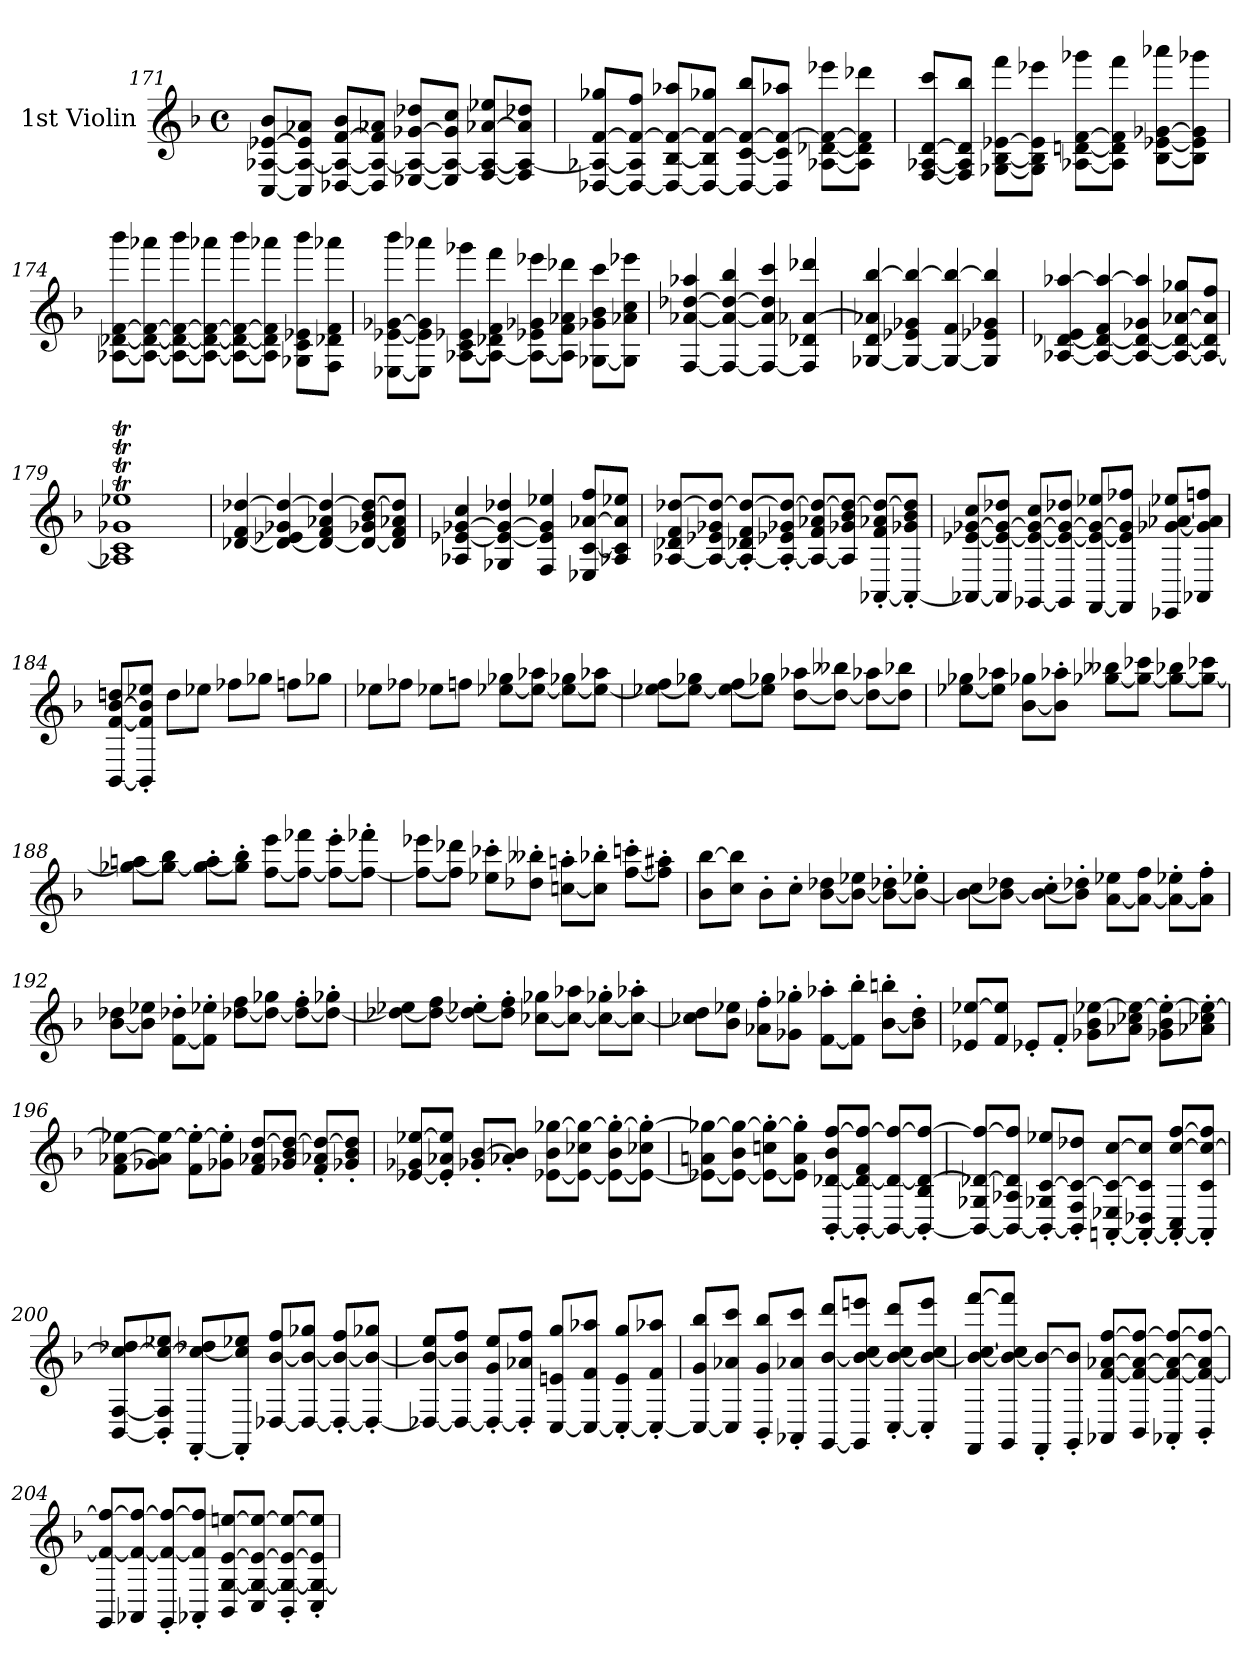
**kern
*part1
*staff1
*I"1st Violin
*I'Vln
*clefG2
*k[b-]
*M4/4
*met(c)
=171
[8C [8A-X [8e-X 8b-L
8C] 8A-_ 8e-] 8a-XJ
[8D-X 8A-_ [8f 8b-L
8D-] 8A-_ 8f] 8a-XJ
[8E-X 8A-_ [8g-X 8dd-XL
8E-] 8A-_ 8g-] 8ccJ
[8F 8A-_ [8a-X 8ee-XL
8F] 8A-_ 8a-] 8dd-XJ
=172
[8D-X 8A-X_ [8f 8gg-XL
8D-_ 8A-] 8f_ 8ffJ
8D-_ [8B- 8f_ 8aa-XL
8D-_ 8B-] 8f_ 8gg-XJ
8D-_ [8c 8f_ 8bb-L
8D-] 8c] 8f_ 8aa-XJ
[8A-X [8d-X 8f_ 8eee-XL
8A-] 8d-] 8f] 8ddd-XJ
=173
[8F [8A-X [8d 8cccL
8F] 8A-] 8d] 8bb-J
[8G-X [8B- [8e-X 8fffL
8G-] 8B-] 8e-] 8eee-XJ
[8A-X [8dn [8f 8ggg-XL
8A-] 8d] 8f] 8fffJ
[8B- [8e-X [8g-X 8aaa-XL
8B-] 8e-] 8g-] 8ggg-XJ
=174
[8A-X [8d-X [8f 8bbb-L
8A-_ 8d-_ 8f_ 8aaa-XJ
8A-_ 8d-_ 8f_ 8bbb-L
8A-_ 8d-_ 8f_ 8aaa-XJ
8A-_ 8d-_ 8f_ 8bbb-L
8A-] 8d-] 8f] 8aaa-XJ
8G-X 8c 8e-X 8bbb-L
8F 8d-X 8f 8aaa-XJ
=175
[8E-X [8e-X [8g-X 8bbb-L
8E-] 8e-] 8g-] 8aaa-XJ
[8A-X 8c 8e-X 8ggg-XL
8A-_ 8d-X 8f 8fffJ
8A-_ 8e-X 8g-X 8eee-XL
8A-] 8f 8a-X 8ddd-XJ
[8G-X 8g-X 8b- 8cccL
8G-] 8a-X 8cc 8eee-XJ
=176
[4F [4a-X [4dd-X 4aa-X
4F_ 4a-_ 4dd-_ 4bb-
4F_ 4a-] 4dd-] 4ccc
4F] 4d-X [4a-X 4ddd-X
=177
[4G-X 4d 4a-X] [4bb-
4G-_ 4e-X 4g-X 4bb-_
4G-_ 4f 4bb-_
4G-] 4e-X 4g-X 4bb-]
=178
[4A-X [4d-X 4e [4aa-X
4A-_ 4d-_ 4f 4aa-_
4A-_ 4d-_ 4g-X 4aa-]
8A-_ 8d-_ [8a-X 8gg-XL
8A-_ 8d-] 8a-] 8ffJ
=179
1A-X]T 1cT 1g-XT 1ee-XT
=180
[4d-X 4f [4dd-X
4d-_ 4e-X 4g-X 4dd-_
4d-_ 4f 4a-X 4dd-_
8d-_ 8g-X 8b- 8dd-_L
8d-] 8f 8a-X 8dd-]J
=181
4A-X [4e-X [4g-X 4cc
4G-X 4e-_ 4g-_ 4dd-X
4F 4e-] 4g-] 4ee-X
8E-X [8c [8a-X 8ffL
8A-X 8c] 8a-] 8ee-XJ
=182
[8A-X 8d-X 8f [8dd-XL
8A-_ 8e-X 8g-X 8dd-_J
8A-_' 8d-X' 8f' 8dd-_'L
8A-_' 8e-X' 8g-X' 8dd-_'J
8A-_ 8f 8a-X 8dd-_L
8A-] 8g-X 8b- 8dd-_J
[8AA-X' 8f' 8a-X' 8dd-_'L
8AA-_' 8g-X' 8b-' 8dd-]'J
=183
8AA-X_ [8e-X [8g-X 8ccL
8AA-] 8e-_ 8g-_ 8dd-XJ
[8GG-X 8e-_ 8g-_ 8ccL
8GG-] 8e-_ 8g-_ 8dd-XJ
[8FF 8e-_ 8g-_ 8ee-XL
8FF] 8e-] 8g-] 8ff-XJ
8EE-X [8g-X [8a-X 8ee-XL
8AA-X 8g-] 8a-] 8ffnJ
=184
[8BB- [8f [8b- 8ddnL
8BB-]' 8f]' 8b-]' 8ee-X'J
8ddL
8ee-XJ
8ff-XL
8gg-XJ
8ffnL
8gg-XJ
=185
8ee-XL
8ff-XJ
8ee-XL
8ffnJ
[8ee-X 8gg-XL
8ee-_ 8aa-XJ
8ee-_ 8gg-XL
8ee-_ 8aa-XJ
=186
8ee-X_ 8ffL
8ee-_ 8gg-XJ
8ee-_ 8ffL
8ee-] 8gg-XJ
[8dd 8aa-XL
8dd_ 8bb--XJ
8dd_ 8aa-XL
8dd] 8bb-XJ
=187
[8ee-X 8gg-XL
8ee-] 8aa-XJ
[8b- 8gg-XL
8b-]' 8aa-X'J
[8gg-X 8bb--XL
8gg-_ 8ccc-XJ
8gg-_ 8bb-XL
8gg-_ 8ccc-XJ
=188
8gg-X_ 8aanL
8gg-_ 8bb-J
8gg-_' 8aa'L
8gg-]' 8bb-'J
[8ff 8eeeL
8ff_ 8fff-XJ
8ff_' 8eee'L
8ff_' 8fff-X'J
=189
8ff_ 8eee-XL
8ff] 8ddd-XJ
8ee-X' 8ccc-X'L
8dd-X' 8bb--X'J
[8ccn' 8aan'L
8cc]' 8bb-X'J
[8ff' 8cccn'L
8ff]' 8aa#X'J
=190
8b- [8bb-L
8cc 8bb-]J
8b-'L
8cc'J
[8b- 8dd-XL
8b-_ 8ee-XJ
8b-_' 8dd-X'L
8b-_' 8ee-X'J
=191
8b-_ 8ccL
8b-_ 8dd-XJ
8b-_' 8cc'L
8b-]' 8dd-X'J
[8a 8ee-XL
8a_ 8ffJ
8a_' 8ee-X'L
8a]' 8ff'J
=192
[8b- 8dd-XL
8b-] 8ee-XJ
[8f' 8dd-X'L
8f]' 8ee-X'J
[8dd-X 8ffL
8dd-_ 8gg-XJ
8dd-_' 8ff'L
8dd-_' 8gg-X'J
=193
8dd-X_ 8ee-XL
8dd-_ 8ffJ
8dd-_' 8ee-X'L
8dd-]' 8ff'J
[8cc-X 8gg-XL
8cc-_ 8aa-XJ
8cc-_' 8gg-X'L
8cc-_' 8aa-X'J
=194
8cc-X] 8ddL
8b- 8ee-XJ
8a-X' 8ff'L
8g-X' 8gg-X'J
[8f' 8aa-X'L
8f]' 8bb-'J
[8b-' 8bbn'L
8b-]' 8dd'J
=195
8e-X [8ee-XL
8f 8ee-]J
8e-X'L
8f'J
8g-X 8b- [8ee-XL
8a-X 8cc-X 8ee-_J
8g-X' 8b-' 8ee-_'L
8a-X' 8cc-X' 8ee-_'J
=196
8f [8a-X 8ee-X_L
8g-X 8a-] 8ee-_J
8f' 8ee-_'L
8g-X' 8ee-]'J
8f 8a-X [8ddL
8g-X 8b- 8dd_J
8f' 8a-X' 8dd_'L
8g-X' 8b-' 8dd]'J
=197
[8e-X 8g-X [8ee-XL
8e-]' 8a-X' 8ee-]'J
8g-X' [8b-'L
8a-X' 8b-]'J
[8e-X 8b- [8gg-XL
8e-_ 8cc-X 8gg-_J
8e-_' 8b-' 8gg-_'L
8e-_' 8cc-X' 8gg-_'J
=198
8e-X_ 8an 8gg-X_L
8e-_ 8b- 8gg-_J
8e-_' 8ccn' 8gg-_'L
8e-]' 8a' 8gg-]'J
[8BB-' [8d-X' 8b-' [8ff'L
8BB-_' 8d-_' 8f' 8ff_'J
8BB-_ 8d-_ 8ff_L
8BB-_' 8B-' 8d-_' 8ff_'J
=199
8BB-_ 8G-X 8d-X_ 8ff_L
8BB-_ 8A-X 8d-] 8ff]J
8BB-_' 8G-X' [8c' 8ee-X'L
8BB-]' 8F' 8c_' 8dd-X'J
[8AAn' 8E-X' 8c_' [8cc'L
8AA_' 8D-X' 8c]' 8cc]'J
8AA_' 8C' [8cc' [8ff'L
8AA]' 8c' 8cc_' 8ff]'J
=200
[8BB- [8F 8cc_ 8dd-XL
8BB-]' 8F]' 8cc_' 8ee-X'J
[8FF' 8cc_' 8dd-X'L
8FF]' 8cc]' 8ee-X'J
[8D-X [8b- 8ffL
8D-_ 8b-_ 8gg-XJ
8D-_' 8b-_' 8ff'L
8D-_' 8b-_' 8gg-X'J
=201
8D-X_ 8b-_ 8eeL
8D-_ 8b-] 8ffJ
8D-_' 8g' 8ee'L
8D-]' 8a-X' 8ff'J
[8C 8en 8ggL
8C_ 8f 8aa-XJ
8C_' 8e' 8gg'L
8C_' 8f' 8aa-X'J
=202
8C_ 8g 8bb-L
8C] 8a-X 8cccJ
8BB-' 8g' 8bb-'L
8AA-X' 8a-X' 8ccc'J
[8GG [8b- 8dddL
8GG] 8b-_ 8cc 8eeenJ
[8C' 8b-_' 8cc' 8ddd'L
8C]' 8b-_' 8cc' 8eee'J
=203
8FF 8b-_ [8cc [8fffL
8GG 8b-_ 8cc] 8fff]J
8FF' 8b-_'L
8GG' 8b-]'J
8AA-X [8f [8a-X [8ffL
8BB- 8f_ 8a-_ 8ff_J
8AA-X' 8f_' 8a-_' 8ff_'L
8BB-' 8f_' 8a-]' 8ff_'J
=204
8GG 8f_ 8ff_L
8AA-X 8f_ 8ff_J
8GG' 8f_' 8ff_'L
8AA-X' 8f]' 8ff]'J
8BB- [8G [8e [8eenL
8C 8G_ 8e_ 8ee_J
8BB-' 8G_' 8e_' 8ee_'L
8C' 8G_' 8e]' 8ee]'J
=
*-
